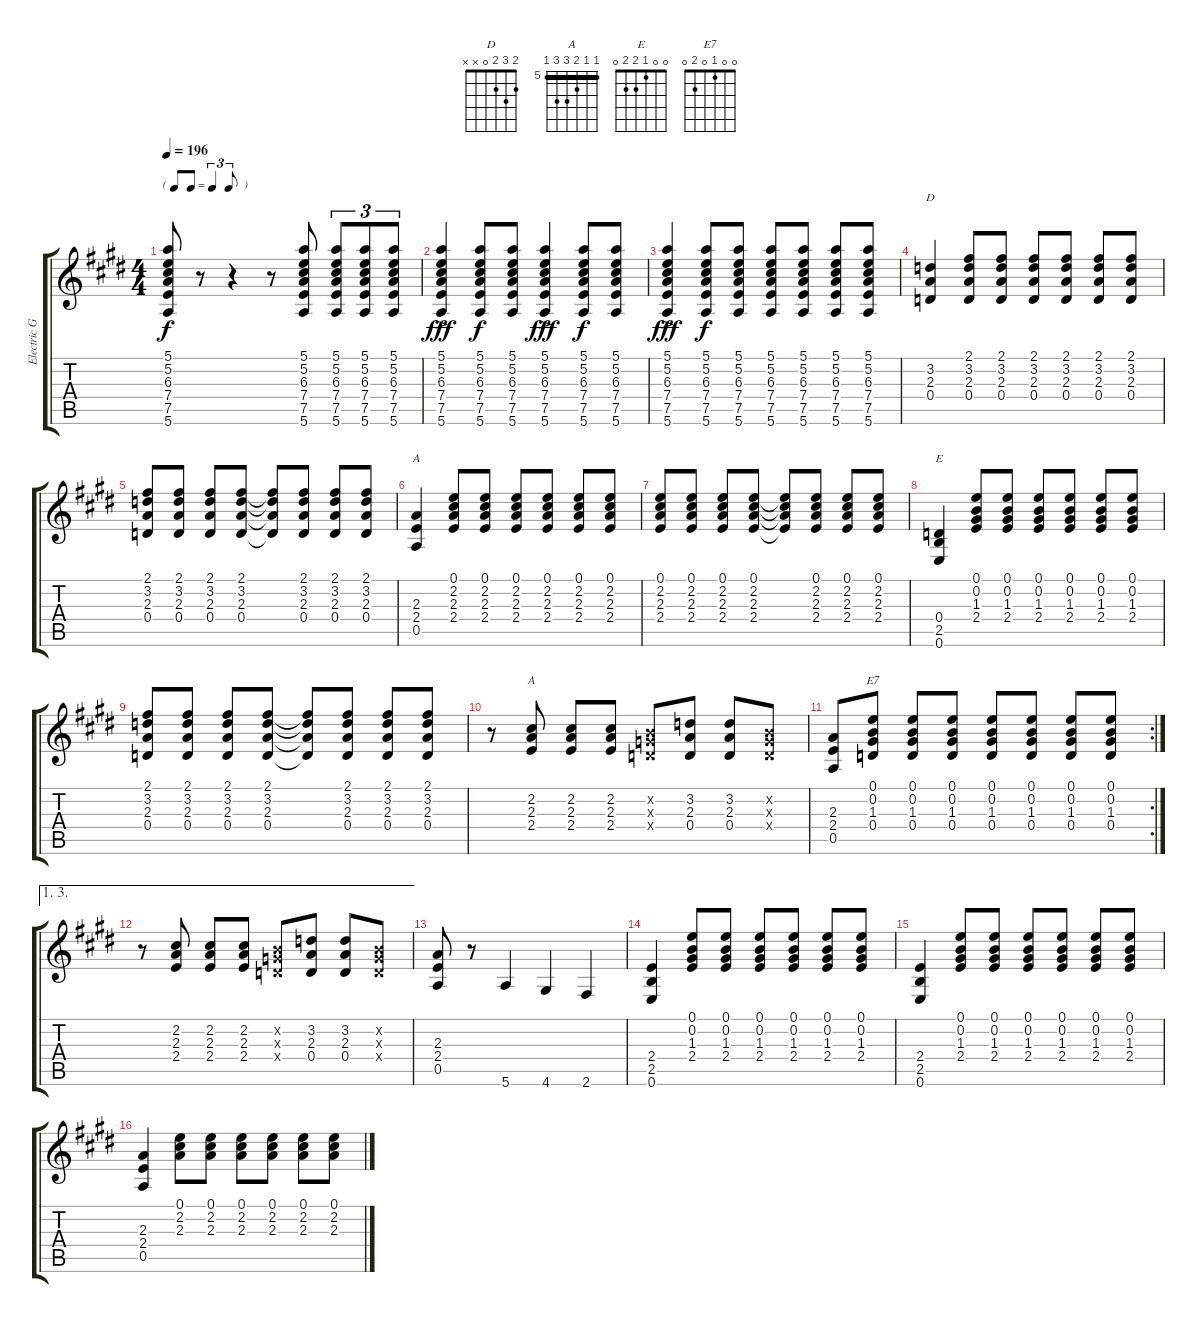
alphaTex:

\track ("Electric Guitar" "Electric G") {instrument electricguitarjazz}
\staff {score tabs}
\tuning (E4 B3 G3 D3 A2 E2) {hide}
\chord ("D" 2 3 2 0 x x)
\chord ("A" 0 2 2 2 0 x)
\chord ("E" 0 0 1 2 2 0)
\chord ("A" 5 5 6 7 7 5) {firstfret 5 barre 5}
\chord ("E7" 0 0 1 0 2 0)
\ts (4 4)
\tf triplet8th
\tempo 196
\clef g2
\ks e
(5.1 5.2 6.3 7.4 7.5 5.6).8{dy f} r.8 r.4 r.8 (5.1 5.2 6.3 7.4 7.5 5.6).8 (5.1 5.2 6.3 7.4 7.5 5.6).8{tu (3 2)} (5.1 5.2 6.3 7.4 7.5 5.6).8{tu (3 2)} (5.1 5.2 6.3 7.4 7.5 5.6).8{tu (3 2)} |
(5.1{ac} 5.2{ac} 6.3{ac} 7.4{ac} 7.5{ac} 5.6).4{dy fff} (5.1 5.2 6.3 7.4 7.5 5.6).8{dy f} (5.1 5.2 6.3 7.4 7.5 5.6).8 (5.1{ac} 5.2{ac} 6.3{ac} 7.4{ac} 7.5{ac} 5.6).4{dy fff} (5.1 5.2 6.3 7.4 7.5 5.6).8{dy f} (5.1 5.2 6.3 7.4 7.5 5.6).8 |
(5.1{ac} 5.2{ac} 6.3{ac} 7.4{ac} 7.5{ac} 5.6).4{dy fff} (5.1 5.2 6.3 7.4 7.5 5.6).8{dy f} (5.1 5.2 6.3 7.4 7.5 5.6).8 (5.1 5.2 6.3 7.4 7.5 5.6).8 (5.1 5.2 6.3 7.4 7.5 5.6).8 (5.1 5.2 6.3 7.4 7.5 5.6).8 (5.1 5.2 6.3 7.4 7.5 5.6).8 |
(3.2 2.3 0.4).4{ch "D"} (2.1 3.2 2.3 0.4).8 (2.1 3.2 2.3 0.4).8 (2.1 3.2 2.3 0.4).8 (2.1 3.2 2.3 0.4).8 (2.1 3.2 2.3 0.4).8 (2.1 3.2 2.3 0.4).8 |
(2.1 3.2 2.3 0.4).8 (2.1 3.2 2.3 0.4).8 (2.1 3.2 2.3 0.4).8 (2.1 3.2 2.3 0.4).8 (2.1{t} 3.2{t} 2.3{t} 0.4{t}).8 (2.1 3.2 2.3 0.4).8 (2.1 3.2 2.3 0.4).8 (2.1 3.2 2.3 0.4).8 |
(2.3 2.4 0.5).4{ch "A"} (0.1 2.2 2.3 2.4).8 (0.1 2.2 2.3 2.4).8 (0.1 2.2 2.3 2.4).8 (0.1 2.2 2.3 2.4).8 (0.1 2.2 2.3 2.4).8 (0.1 2.2 2.3 2.4).8 |
(0.1 2.2 2.3 2.4).8 (0.1 2.2 2.3 2.4).8 (0.1 2.2 2.3 2.4).8 (0.1 2.2 2.3 2.4).8 (0.1{t} 2.2{t} 2.3{t} 2.4{t}).8 (0.1 2.2 2.3 2.4).8 (0.1 2.2 2.3 2.4).8 (0.1 2.2 2.3 2.4).8 |
(0.4 2.5 0.6).4{ch "E"} (0.1 0.2 1.3 2.4).8 (0.1 0.2 1.3 2.4).8 (0.1 0.2 1.3 2.4).8 (0.1 0.2 1.3 2.4).8 (0.1 0.2 1.3 2.4).8 (0.1 0.2 1.3 2.4).8 |
(2.1 3.2 2.3 0.4).8 (2.1 3.2 2.3 0.4).8 (2.1 3.2 2.3 0.4).8 (2.1 3.2 2.3 0.4).8 (2.1{t} 3.2{t} 2.3{t} 0.4{t}).8 (2.1 3.2 2.3 0.4).8 (2.1 3.2 2.3 0.4).8 (2.1 3.2 2.3 0.4).8 |
r.8 (2.2 2.3 2.4).8{ch "A"} (2.2 2.3 2.4).8 (2.2 2.3 2.4).8 (0.2{x} 0.3{x} 0.4{x}).8 (3.2 2.3 0.4).8 (3.2 2.3 0.4).8 (0.2{x} 0.3{x} 0.4{x}).8 |
\rc 2
(2.3 2.4 0.5).8 (0.1 0.2 1.3 0.4).8{ch "E7"} (0.1 0.2 1.3 0.4).8 (0.1 0.2 1.3 0.4).8 (0.1 0.2 1.3 0.4).8 (0.1 0.2 1.3 0.4).8 (0.1 0.2 1.3 0.4).8 (0.1 0.2 1.3 0.4).8 |
\ae (1 3)
r.8 (2.2 2.3 2.4).8 (2.2 2.3 2.4).8 (2.2 2.3 2.4).8 (0.2{x} 0.3{x} 0.4{x}).8 (3.2 2.3 0.4).8 (3.2 2.3 0.4).8 (0.2{x} 0.3{x} 0.4{x}).8 |
(2.3 2.4 0.5).8 r.8 5.6.4 4.6.4 2.6.4 |
(2.4 2.5 0.6).4 (0.1 0.2 1.3 2.4).8 (0.1 0.2 1.3 2.4).8 (0.1 0.2 1.3 2.4).8 (0.1 0.2 1.3 2.4).8 (0.1 0.2 1.3 2.4).8 (0.1 0.2 1.3 2.4).8 |
(2.4 2.5 0.6).4 (0.1 0.2 1.3 2.4).8 (0.1 0.2 1.3 2.4).8 (0.1 0.2 1.3 2.4).8 (0.1 0.2 1.3 2.4).8 (0.1 0.2 1.3 2.4).8 (0.1 0.2 1.3 2.4).8 |
(2.3 2.4 0.5).4 (0.1 2.2 2.3).8 (0.1 2.2 2.3).8 (0.1 2.2 2.3).8 (0.1 2.2 2.3).8 (0.1 2.2 2.3).8 (0.1 2.2 2.3).8
